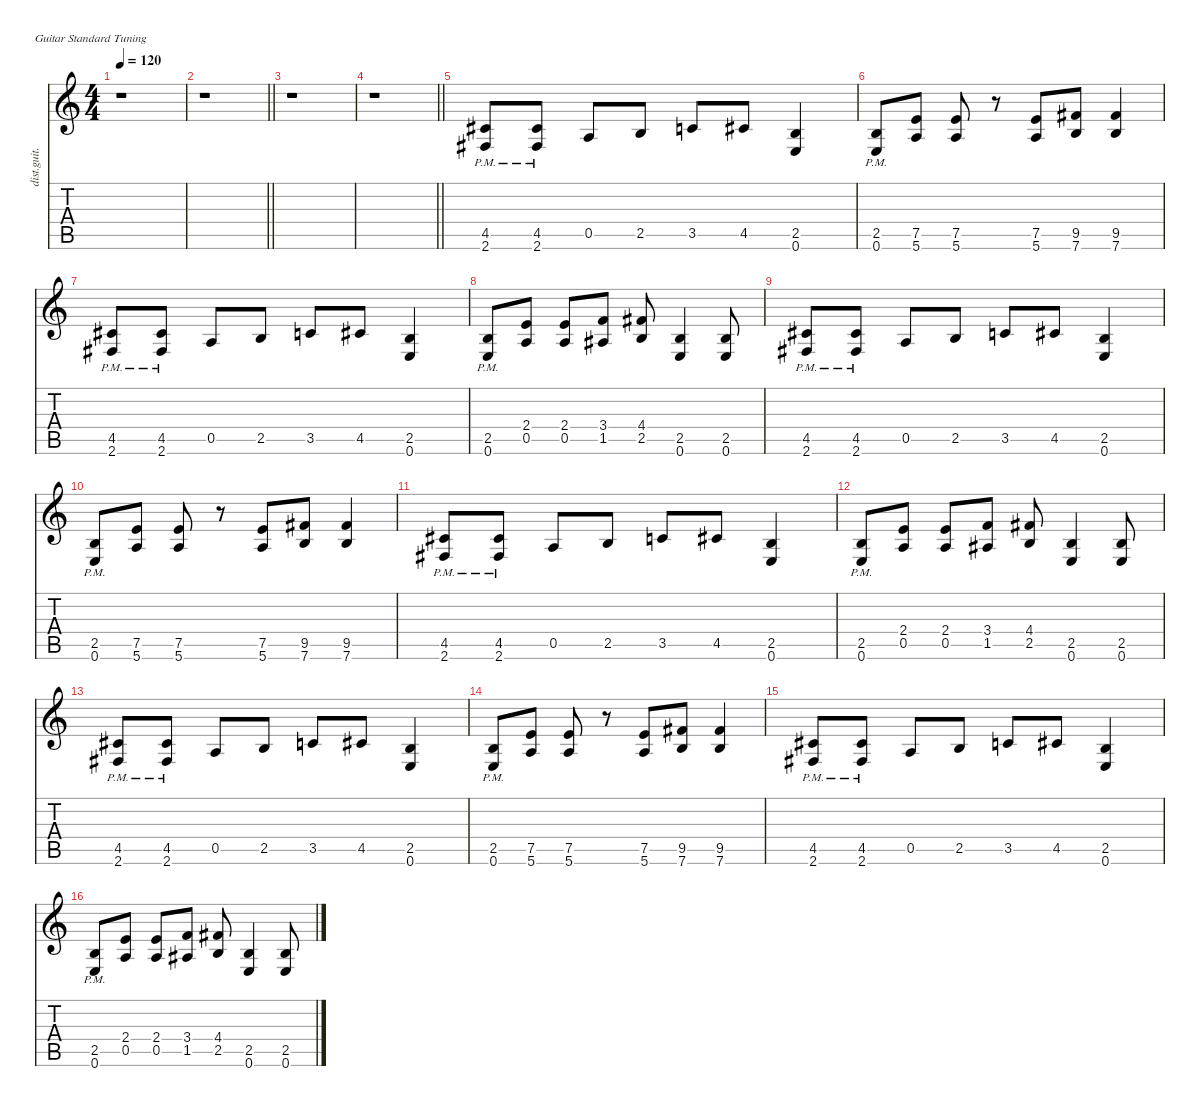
\defaultSystemsLayout 4
\hideDynamics
\bracketExtendMode nobrackets
\otherSystemsTrackNameOrientation horizontal
\track ("Guitar 2" "dist.guit.") {defaultSystemsLayout 8 instrument distortionguitar}
\staff {score tabs}
\tuning (E4 B3 G3 D3 A2 E2)
\ts (4 4)
\tempo 120
\clef g2
\ks c
r.1{dy f beam Down} |
\barLineRight lightlight
r.1{beam Down} |
r.1{beam Down} |
\barLineRight lightlight
r.1{beam Down} |
(4.5{pm acc #} 2.6{pm acc #}).8{beam Up} (4.5{pm acc #} 2.6{pm acc #}).8{beam Up} 0.5.8{beam Up} 2.5.8{beam Up} 3.5.8{beam Up} 4.5{acc #}.8{beam Up} (2.5 0.6).4{beam Up} |
(2.5{pm} 0.6{pm}).8{beam Up} (7.5 5.6).8{beam Up} (7.5 5.6).8{beam Up} r.8{beam Up} (7.5 5.6).8{beam Up} (9.5{acc #} 7.6).8{beam Up} (9.5{acc #} 7.6).4{beam Up} |
(4.5{pm acc #} 2.6{pm acc #}).8{beam Up} (4.5{pm acc #} 2.6{pm acc #}).8{beam Up} 0.5.8{beam Up} 2.5.8{beam Up} 3.5.8{beam Up} 4.5{acc #}.8{beam Up} (2.5 0.6).4{beam Up} |
(2.5{pm} 0.6{pm}).8{beam Up} (2.4 0.5).8{beam Up} (2.4 0.5).8{beam Up} (3.4 1.5{acc #}).8{beam Up} (4.4{acc #} 2.5).8{beam Up} (2.5 0.6).4{beam Up} (2.5 0.6).8{beam Up} |
(4.5{pm acc #} 2.6{pm acc #}).8{beam Up} (4.5{pm acc #} 2.6{pm acc #}).8{beam Up} 0.5.8{beam Up} 2.5.8{beam Up} 3.5.8{beam Up} 4.5{acc #}.8{beam Up} (2.5 0.6).4{beam Up} |
(2.5{pm} 0.6{pm}).8{beam Up} (7.5 5.6).8{beam Up} (7.5 5.6).8{beam Up} r.8{beam Up} (7.5 5.6).8{beam Up} (9.5{acc #} 7.6).8{beam Up} (9.5{acc #} 7.6).4{beam Up} |
(4.5{pm acc #} 2.6{pm acc #}).8{beam Up} (4.5{pm acc #} 2.6{pm acc #}).8{beam Up} 0.5.8{beam Up} 2.5.8{beam Up} 3.5.8{beam Up} 4.5{acc #}.8{beam Up} (2.5 0.6).4{beam Up} |
(2.5{pm} 0.6{pm}).8{beam Up} (2.4 0.5).8{beam Up} (2.4 0.5).8{beam Up} (3.4 1.5{acc #}).8{beam Up} (4.4{acc #} 2.5).8{beam Up} (2.5 0.6).4{beam Up} (2.5 0.6).8{beam Up} |
(4.5{pm acc #} 2.6{pm acc #}).8{beam Up} (4.5{pm acc #} 2.6{pm acc #}).8{beam Up} 0.5.8{beam Up} 2.5.8{beam Up} 3.5.8{beam Up} 4.5{acc #}.8{beam Up} (2.5 0.6).4{beam Up} |
(2.5{pm} 0.6{pm}).8{beam Up} (7.5 5.6).8{beam Up} (7.5 5.6).8{beam Up} r.8{beam Up} (7.5 5.6).8{beam Up} (9.5{acc #} 7.6).8{beam Up} (9.5{acc #} 7.6).4{beam Up} |
(4.5{pm acc #} 2.6{pm acc #}).8{beam Up} (4.5{pm acc #} 2.6{pm acc #}).8{beam Up} 0.5.8{beam Up} 2.5.8{beam Up} 3.5.8{beam Up} 4.5{acc #}.8{beam Up} (2.5 0.6).4{beam Up} |
(2.5{pm} 0.6{pm}).8{beam Up} (2.4 0.5).8{beam Up} (2.4 0.5).8{beam Up} (3.4 1.5{acc #}).8{beam Up} (4.4{acc #} 2.5).8{beam Up} (2.5 0.6).4{beam Up} (2.5 0.6).8{beam Up}
